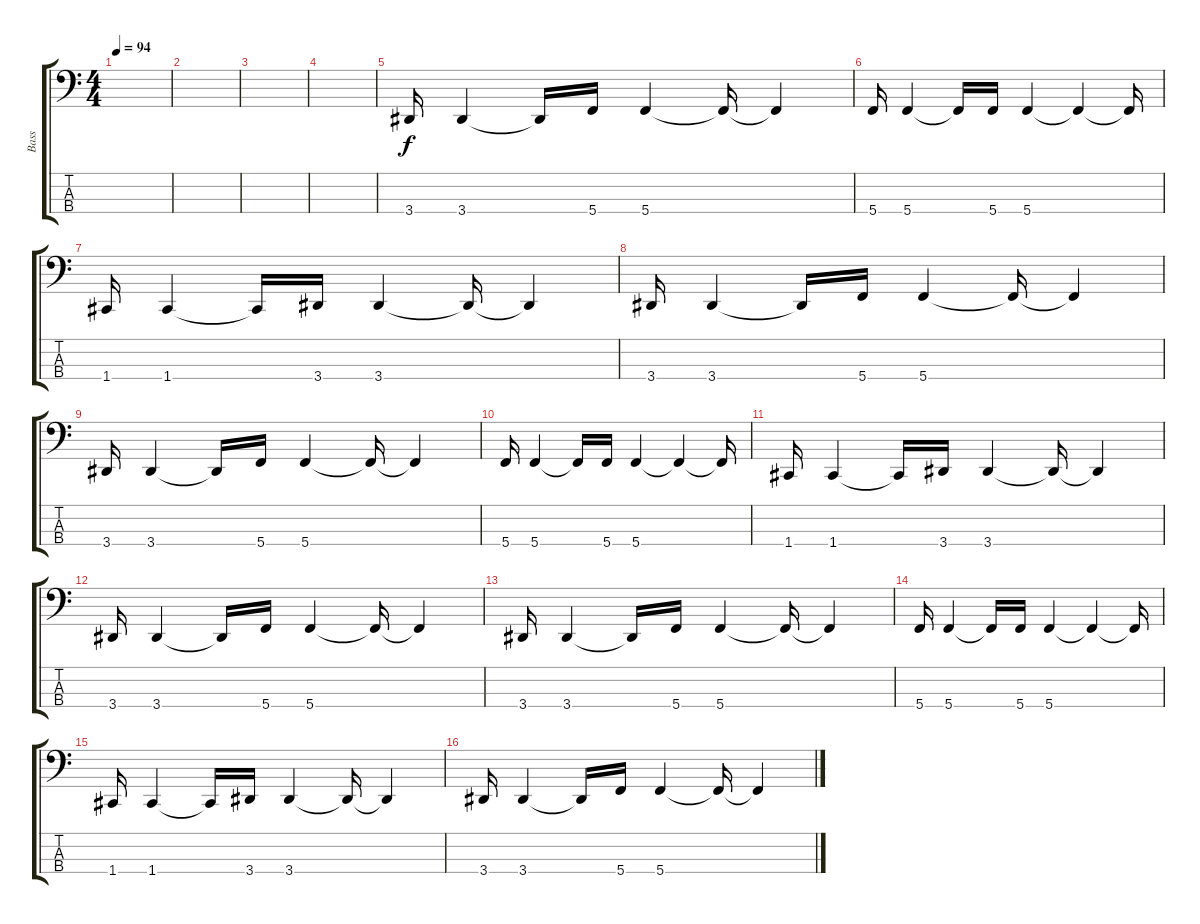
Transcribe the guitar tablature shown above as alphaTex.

\track ("Bass " "Bass ") {instrument electricbassfinger}
\staff {score tabs}
\tuning (Eb2 Bb1 F1 C1) {hide}
\ts (4 4)
\tempo 94
\clef f4
\ks c
|
|
|
|
3.4.16{instrument synthbass2} 3.4.4 3.4{t}.16 5.4.16 5.4.4 5.4{t}.16 5.4{t}.4 |
5.4.16 5.4.4 5.4{t}.16 5.4.16 5.4.4 5.4{t}.4 5.4{t}.16 |
1.4.16 1.4.4 1.4{t}.16 3.4.16 3.4.4 3.4{t}.16 3.4{t}.4 |
3.4.16 3.4.4 3.4{t}.16 5.4.16 5.4.4 5.4{t}.16 5.4{t}.4 |
3.4.16 3.4.4 3.4{t}.16 5.4.16 5.4.4 5.4{t}.16 5.4{t}.4 |
5.4.16 5.4.4 5.4{t}.16 5.4.16 5.4.4 5.4{t}.4 5.4{t}.16 |
1.4.16 1.4.4 1.4{t}.16 3.4.16 3.4.4 3.4{t}.16 3.4{t}.4 |
3.4.16 3.4.4 3.4{t}.16 5.4.16 5.4.4 5.4{t}.16 5.4{t}.4 |
3.4.16 3.4.4 3.4{t}.16 5.4.16 5.4.4 5.4{t}.16 5.4{t}.4 |
5.4.16 5.4.4 5.4{t}.16 5.4.16 5.4.4 5.4{t}.4 5.4{t}.16 |
1.4.16 1.4.4 1.4{t}.16 3.4.16 3.4.4 3.4{t}.16 3.4{t}.4 |
3.4.16 3.4.4 3.4{t}.16 5.4.16 5.4.4 5.4{t}.16 5.4{t}.4
